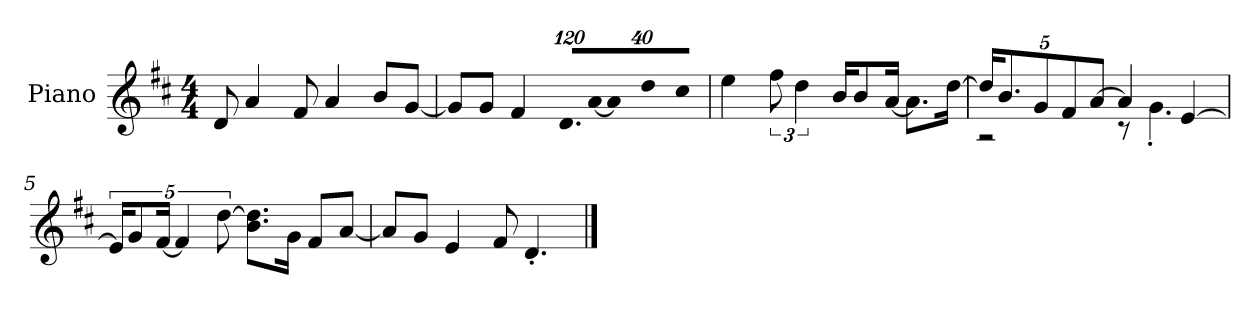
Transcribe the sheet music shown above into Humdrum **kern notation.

**kern
*part1
*staff1
*I"Piano
*I'P-no
*clefG2
*k[f#c#]
*M4/4
*MM90
=1
8d/
4a/
8f#/
4a/
8b/L
[8g/J
=2
8g/L]
8g/J
4f#/
*Xbrackettup
!LO:N:vis=16.
960%103d/LL
!LO:N:vis=32
[640%23a/JK
!LO:N:vis=8
960%137a/]
!LO:N:vis=16
1920%137dd/K
!LO:N:vis=8
960%137cc#/J
=3
4ee\
*brackettup
12ff#\
6dd\
16b/KL
8b/
[16a/Jk
8.a\L]
[16dd\Jk
=4
*Xbrackettup
*^
20dd/KL]	2r
10.b/	.
10g/	.
10f#/	.
[10a/J	.
4a/]	8r
.	4.g'\
[4e/	.
*v	*v
!!LO:LB:g=z
=5
*brackettup
20e/KL]
10g/
[20f#/Jk
5f#/]
[10dd\
8.b\ 8.dd\]L
16g\Jk
8f#/L
[8a/J
=6
8a/L]
8g/J
4e/
8f#/
4.d'/
==
*-
